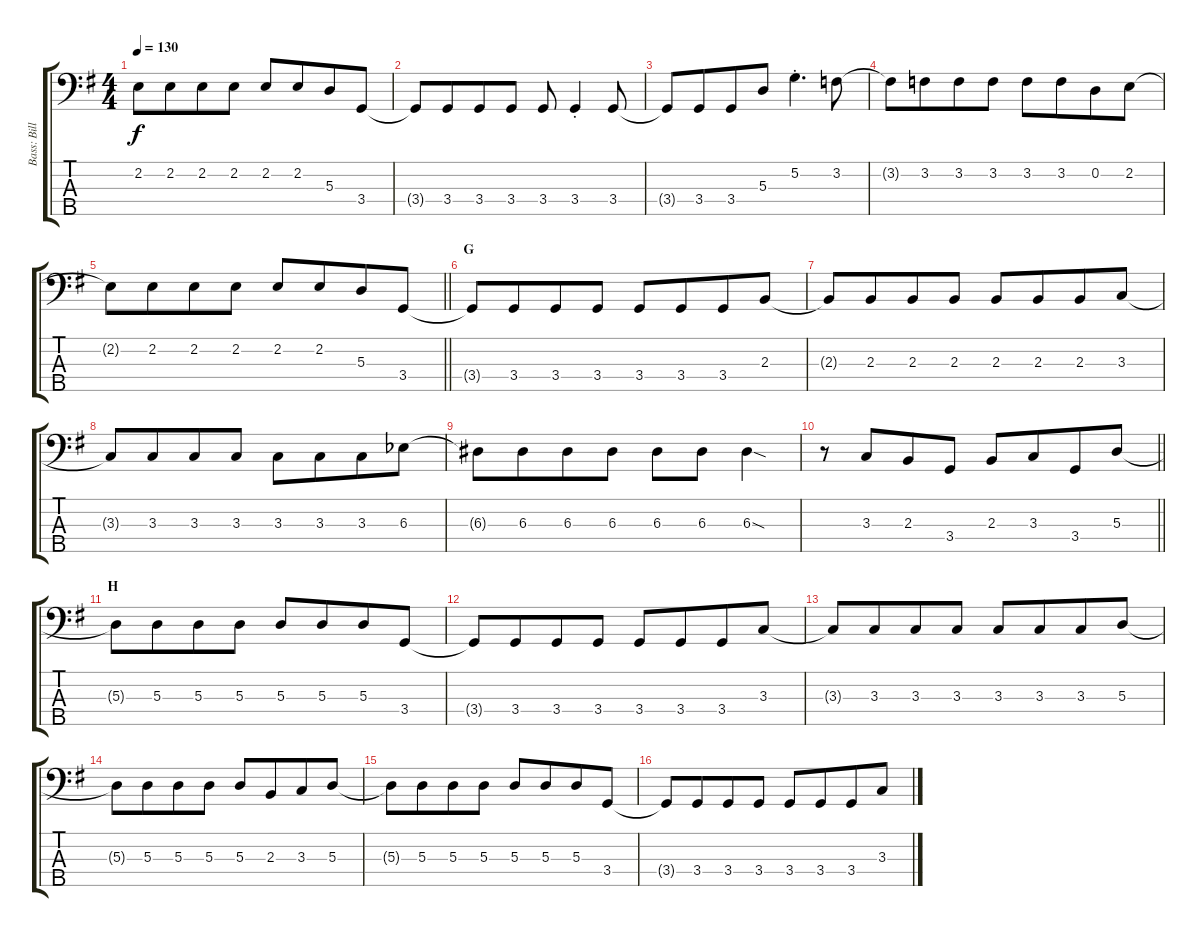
\track ("Bass: Billy" "Bass: Bill") {instrument electricbassfinger}
\staff {score tabs}
\tuning (G2 D2 A1 E1 B0) {hide}
\ts (4 4)
\tempo 130
\clef f4
\ks g
2.2{t}.8{dy f} 2.2.8{beam merge} 2.2.8 2.2.8 2.2.8{beam merge} 2.2.8{beam merge} 5.3.8 3.4.8 |
3.4{t}.8 3.4.8{beam merge} 3.4.8 3.4.8 3.4.8 3.4{st}.4 3.4.8 |
3.4{t}.8 3.4.8{beam merge} 3.4.8 5.3.8 5.2{st}.4{d} 3.2.8 |
3.2{t}.8 3.2.8{beam merge} 3.2.8 3.2.8 3.2.8{beam merge} 3.2.8{beam merge} 0.2.8{beam merge} 2.2.8 |
\barLineRight lightlight
2.2{t}.8 2.2.8{beam merge} 2.2.8 2.2.8 2.2.8{beam merge} 2.2.8{beam merge} 5.3.8 3.4.8 |
\section ("" "G")
3.4{t}.8 3.4.8{beam merge} 3.4.8 3.4.8 3.4.8 3.4.8{beam merge} 3.4.8 2.3.8 |
2.3{t}.8 2.3.8{beam merge} 2.3.8 2.3.8 2.3.8 2.3.8{beam merge} 2.3.8 3.3.8 |
3.3{t}.8 3.3.8{beam merge} 3.3.8 3.3.8 3.3.8 3.3.8{beam merge} 3.3.8 6.3{acc b}.8 |
6.3{t}.8 6.3.8{beam merge} 6.3.8 6.3.8 6.3.8 6.3.8 6.3{sod}.4 |
\barLineRight lightlight
r.8 3.3.8{beam merge} 2.3.8 3.4.8 2.3.8 3.3.8{beam merge} 3.4.8 5.3.8 |
\section ("" "H")
5.3{t}.8 5.3.8{beam merge} 5.3.8 5.3.8 5.3.8 5.3.8{beam merge} 5.3.8 3.4.8 |
3.4{t}.8 3.4.8{beam merge} 3.4.8 3.4.8 3.4.8 3.4.8{beam merge} 3.4.8 3.3.8 |
3.3{t}.8 3.3.8{beam merge} 3.3.8 3.3.8 3.3.8 3.3.8{beam merge} 3.3.8 5.3.8 |
5.3{t}.8 5.3.8{beam merge} 5.3.8 5.3.8 5.3.8 2.3.8{beam merge} 3.3.8 5.3.8 |
5.3{t}.8 5.3.8{beam merge} 5.3.8 5.3.8 5.3.8 5.3.8{beam merge} 5.3.8 3.4.8 |
3.4{t}.8 3.4.8{beam merge} 3.4.8 3.4.8 3.4.8 3.4.8{beam merge} 3.4.8 3.3.8
